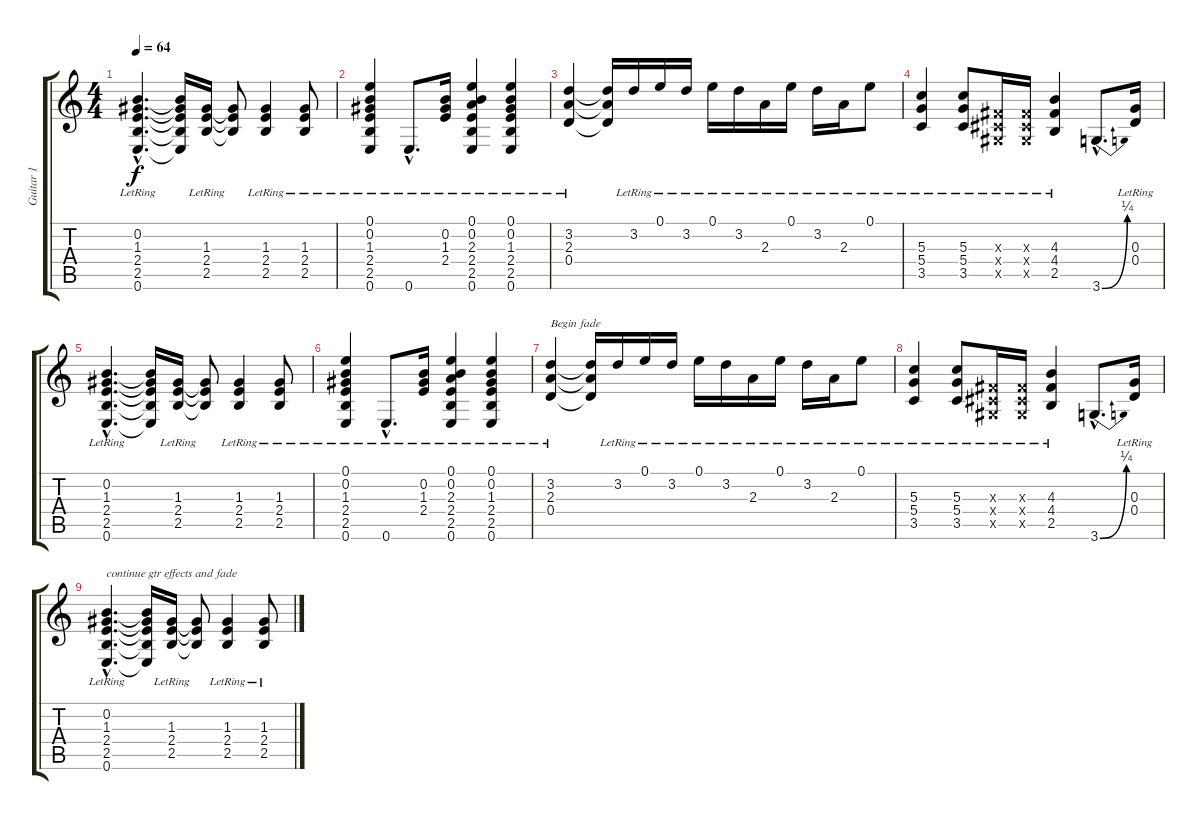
\track ("Guitar 1" "Guitar 1") {instrument electricguitarclean}
\staff {score tabs}
\tuning (E4 B3 G3 D3 A2 E2) {hide}
\ts (4 4)
\tempo 64
\clef g2
\ks c
(0.2{hac lr} 1.3{hac lr} 2.4{hac lr} 2.5{hac lr} 0.6{hac lr}).4{d dy f} (0.2{t} 1.3{t} 2.4{t} 2.5{t} 0.6{t}).16 (1.3{lr} 2.4{lr} 2.5{lr}).16 (1.3{t} 2.4{t} 2.5{t}).8 (1.3{lr} 2.4{lr} 2.5{lr}).4 (1.3{lr} 2.4{lr} 2.5{lr}).8 |
(0.1{lr} 0.2{lr} 1.3{lr} 2.4{lr} 2.5{lr} 0.6{lr}).4 0.6{hac lr}.8{d} (0.2{lr} 1.3{lr} 2.4{lr}).16 (0.1{lr} 0.2{lr} 2.3{lr} 2.4{lr} 2.5{lr} 0.6{lr}).4 (0.1{lr} 0.2{lr} 1.3{lr} 2.4{lr} 2.5{lr} 0.6{lr}).4 |
(3.2{lr} 2.3{lr} 0.4{lr}).4 (3.2{t} 2.3{t} 0.4{t}).16 3.2{lr}.16 0.1{lr}.16 3.2{lr}.16 0.1{lr}.16 3.2{lr}.16 2.3{lr}.16 0.1{lr}.16 3.2{lr}.16 2.3{lr}.16 0.1{lr}.8 |
(5.3{lr} 5.4{lr} 3.5{lr}).4 (5.3{lr} 5.4{lr} 3.5{lr}).8 (-1.3{lr x} -1.4{lr x} -1.5{lr x}).16 (-1.3{lr x} -1.4{lr x} -1.5{lr x}).16 (4.3{lr} 4.4{lr} 2.5{lr}).4 3.6{be (bend 0 0 60 1) hac}.8{d} (0.3{lr} 0.4{lr}).16 |
(0.2{hac lr} 1.3{hac lr} 2.4{hac lr} 2.5{hac lr} 0.6{hac lr}).4{d} (0.2{t} 1.3{t} 2.4{t} 2.5{t} 0.6{t}).16 (1.3{lr} 2.4{lr} 2.5{lr}).16 (1.3{t} 2.4{t} 2.5{t}).8 (1.3{lr} 2.4{lr} 2.5{lr}).4 (1.3{lr} 2.4{lr} 2.5{lr}).8 |
(0.1{lr} 0.2{lr} 1.3{lr} 2.4{lr} 2.5{lr} 0.6{lr}).4 0.6{hac lr}.8{d} (0.2{lr} 1.3{lr} 2.4{lr}).16 (0.1{lr} 0.2{lr} 2.3{lr} 2.4{lr} 2.5{lr} 0.6{lr}).4 (0.1{lr} 0.2{lr} 1.3{lr} 2.4{lr} 2.5{lr} 0.6{lr}).4 |
(3.2{lr} 2.3{lr} 0.4{lr}).4{txt "Begin fade" volume 5} (3.2{t} 2.3{t} 0.4{t}).16 3.2{lr}.16 0.1{lr}.16 3.2{lr}.16 0.1{lr}.16 3.2{lr}.16 2.3{lr}.16 0.1{lr}.16 3.2{lr}.16 2.3{lr}.16 0.1{lr}.8 |
(5.3{lr} 5.4{lr} 3.5{lr}).4 (5.3{lr} 5.4{lr} 3.5{lr}).8 (-1.3{lr x} -1.4{lr x} -1.5{lr x}).16 (-1.3{lr x} -1.4{lr x} -1.5{lr x}).16 (4.3{lr} 4.4{lr} 2.5{lr}).4 3.6{be (bend 0 0 60 1) hac}.8{d} (0.3{lr} 0.4{lr}).16 |
(0.2{hac lr} 1.3{hac lr} 2.4{hac lr} 2.5{hac lr} 0.6{hac lr}).4{d txt "continue gtr effects and fade" volume 0} (0.2{t} 1.3{t} 2.4{t} 2.5{t} 0.6{t}).16 (1.3{lr} 2.4{lr} 2.5{lr}).16 (1.3{t} 2.4{t} 2.5{t}).8 (1.3{lr} 2.4{lr} 2.5{lr}).4 (1.3{lr} 2.4{lr} 2.5{lr}).8
